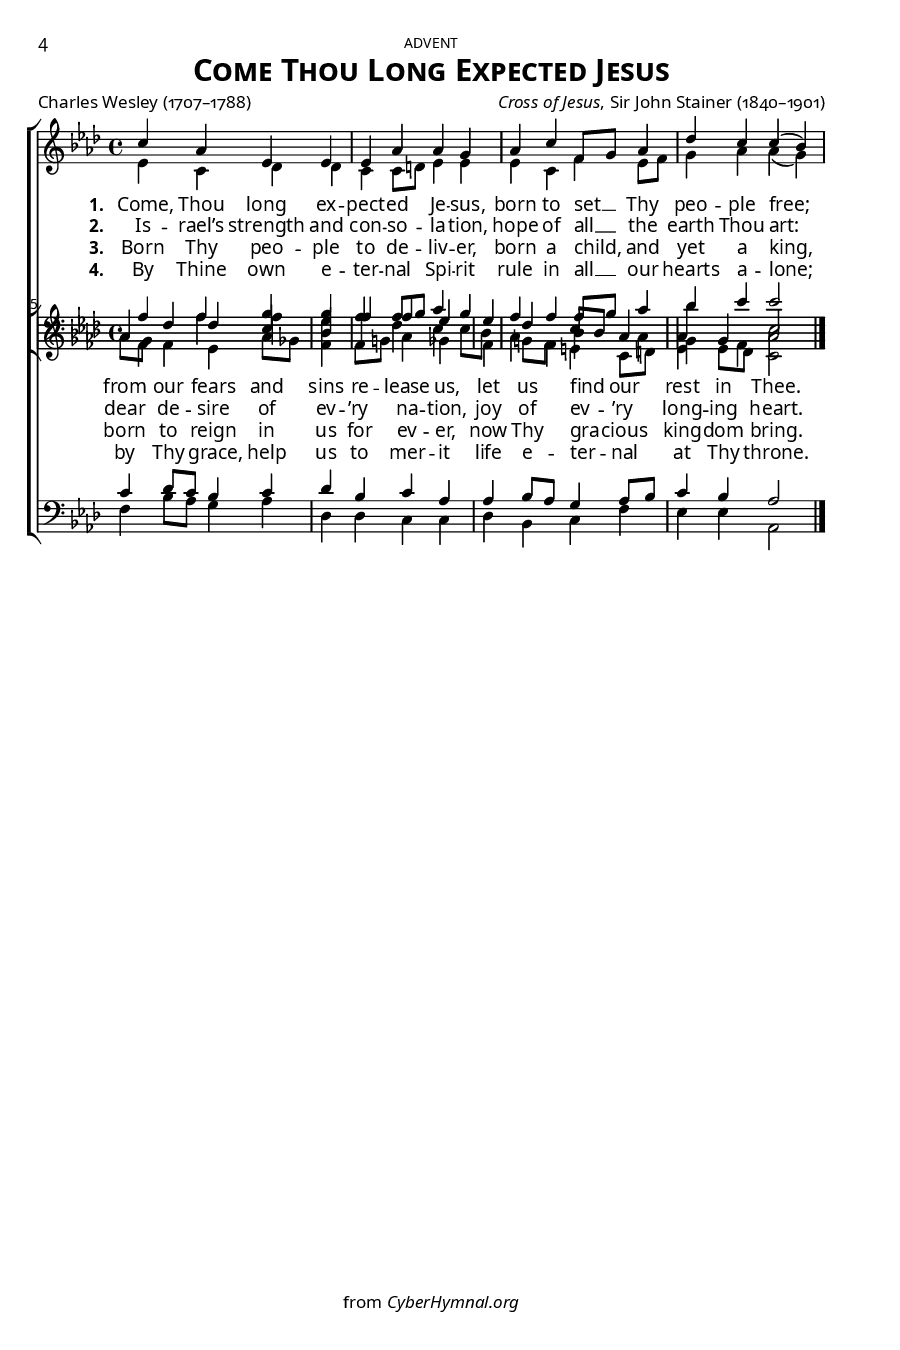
\version "2.14.2"
\include "util.ly"
\header {
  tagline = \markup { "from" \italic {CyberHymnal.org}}

    title = \markup{\override #'(font-name . "Garamond Premier Pro Semibold"){ \abs-fontsize #15 \smallCapsOldStyle"Come Thou Long Expected Jesus"}}
    poet = \markup\oldStyleNum"Charles Wesley (1707–1788)"
    composer = \markup\concat{\italic"Cross of Jesus" \oldStyleNum", Sir John Stainer (1840–1901)"}
  }
\paper {
  print-all-headers = ##f
  paper-height = 9\in
  paper-width = 6\in
  indent = 0\in
  %system-system-spacing = #'((basic-distance . 10) (padding . 0))
  system-system-spacing =
    #'((basic-distance . 0)
       (minimum-distance . 0)
       (padding . -10)
       (stretchability . 100))
  score-markup-spacing =
    #'((basic-distance . 0)
       (minimum-distance . 0)
       (padding . 0)
       (stretchability . 0))
  ragged-last-bottom = ##t
  ragged-bottom = ##f
  two-sided = ##t
  inner-margin = 0.5\in
  outer-margin = 0.25\in
  top-margin = 0.25\in
  bottom-margin = 0.25\in
  first-page-number = #004
  print-first-page-number = ##t
  headerLine = \markup{\override #'(font-name . "Garamond Premier Pro") \smallCaps advent}
  oddHeaderMarkup = \markup\fill-line{
     \override #'(font-name . "Garamond Premier Pro")\abs-fontsize #8.5
     \combine 
        \fill-line{"" \on-the-fly #print-page-number-check-first
        \oldStylePageNum""
        }
        \fill-line{\headerLine}
  }
  evenHeaderMarkup = \markup {
     \override #'(font-name . "Garamond Premier Pro")\abs-fontsize #8.5
     \combine
        \on-the-fly #print-page-number-check-first
        \oldStylePageNum""
        \fill-line{\headerLine}
  }
}
#(set-global-staff-size 15) \paper{ #(define fonts (make-pango-font-tree "GoudyOlSt BT" "Garamond Premier Pro" "Garamond Premier Pro" (/ 15 20))) }
global = {
  \key aes \major
  \time 4/4
  \autoBeamOff
}

sopMusic = \relative c' {
  c'4 aes ees ees |
  ees aes aes g |
  aes c f,8[ g] aes4 |
  des c c( bes) |
  
  aes des des c |
  bes f' f ees |
  ees des c8[ bes] aes4 |
  aes g aes2 \bar "|."
}
sopWords = \lyricmode {
  
}

altoMusic = \relative c' {
  ees4 c des des |
  c c8[ d] ees4 ees |
  ees c f ees8[ f] |
  g4 aes aes( g) |
  
  aes8[ g] f4 ees aes8[ ges] |
  f4 f8[ g!] aes4 ges |
  f g!8[ f] e4 c8[ d] |
  ees4 ees8[ des] c2 \bar "|."
}
altoWords = \lyricmode {
  \dropLyricsVII
  \set stanza = #"1. "
  Come, Thou long ex -- pect -- ed Je -- sus,
  born to set __ Thy peo -- ple free;
  from our fears and sins re -- lease us, let us find our rest in Thee.
}
altoWordsII = \lyricmode {
  \dropLyricsVII
%\markup\italic
  \set stanza = #"2. "
  Is -- rael’s strength and con -- so -- la -- tion,
  hope of all __ the earth Thou art:
  dear de -- sire of ev -- ’ry na -- tion, joy of ev -- ’ry long -- ing heart.
}
altoWordsIII = \lyricmode {
  \dropLyricsVII
  \set stanza = #"3. "
  Born Thy peo -- ple to de -- liv -- er, born a child, and yet a king,
  born to reign in us for ev -- er, now Thy gra -- cious king -- dom bring.
}
altoWordsIV = \lyricmode {
  \dropLyricsVII
  \set stanza = #"4. "
  By Thine own e -- ter -- nal Spi -- rit rule in all __ our hearts a -- lone;
  by Thy grace, help us to mer -- it life e -- ter -- nal at Thy throne.
}
altoWordsV = \lyricmode {
  \set stanza = #"5. "
  \set ignoreMelismata = ##t
}
altoWordsVI = \lyricmode {
  \set stanza = #"6. "
  \set ignoreMelismata = ##t
}
tenorMusic = \relative c' {
  aes4 aes bes bes |
  aes aes8[ bes] c4 bes |
  aes aes aes8[ bes] c4 |
  des ees ees2 |
  
  c4 des8[ c] bes4 c |
  des bes c aes |
  aes bes8[ aes] g4 aes8[ bes] |
  c4 bes aes2 \bar "|."
}
tenorWords = \lyricmode {

}

bassMusic = \relative c {
  aes4 aes' aes g |
  aes f ees ees8[ des] |
  c4 aes des c |
  bes aes ees'2 |
  
  f4 bes8[ aes] g4 aes |
  des, des c c |
  des bes c f |
  ees ees aes,2 \bar "|."
}
bassWords = \lyricmode {

}

pianoRH = \relative c' {
  
}
pianoLH = \relative c' {
  
}

\score {
  <<
   \new ChoirStaff <<
    \new Staff = women <<
      \new Voice = "sopranos" { \voiceOne << \global \sopMusic >> }
      \new Voice = "altos" { \voiceTwo << \global \altoMusic >> }
    >>
    \new Lyrics \with { alignAboveContext = #"women" \override VerticalAxisGroup #'nonstaff-relatedstaff-spacing = #'((basic-distance . 1))} \lyricsto "sopranos" \sopWords
    \new Lyrics = "altosVI"  \with { alignBelowContext = #"women"  \override VerticalAxisGroup #'nonstaff-relatedstaff-spacing = #'((basic-distance . 1))} \lyricsto "sopranos" \altoWordsVI
    \new Lyrics = "altosV"  \with { alignBelowContext = #"women"  \override VerticalAxisGroup #'nonstaff-relatedstaff-spacing = #'((basic-distance . 1))} \lyricsto "sopranos" \altoWordsV
    \new Lyrics = "altosIV"  \with { alignBelowContext = #"women"  \override VerticalAxisGroup #'nonstaff-relatedstaff-spacing = #'((basic-distance . 1))} \lyricsto "sopranos" \altoWordsIV
    \new Lyrics = "altosIII"  \with { alignBelowContext = #"women"  \override VerticalAxisGroup #'nonstaff-relatedstaff-spacing = #'((basic-distance . 1))} \lyricsto "sopranos" \altoWordsIII
    \new Lyrics = "altosII"  \with { alignBelowContext = #"women"  \override VerticalAxisGroup #'nonstaff-relatedstaff-spacing = #'((basic-distance . 1))} \lyricsto "sopranos" \altoWordsII
    \new Lyrics = "altos"  \with { alignBelowContext = #"women"  \override VerticalAxisGroup #'nonstaff-relatedstaff-spacing = #'((basic-distance . 1))} \lyricsto "sopranos" \altoWords
   \new Staff = men <<
      \clef bass
      \new Voice = "tenors" { \voiceOne << \global \tenorMusic >> }
      \new Voice = "basses" { \voiceTwo << \global \bassMusic >> }
    >>
    \new Lyrics \with { alignAboveContext = #"men" \override VerticalAxisGroup #'nonstaff-relatedstaff-spacing = #'((basic-distance . 1)) } \lyricsto "tenors" \tenorWords
    \new Lyrics \with { alignBelowContext = #"men" \override VerticalAxisGroup #'nonstaff-relatedstaff-spacing = #'((basic-distance . 1)) } \lyricsto "basses" \bassWords
  >>
%    \new PianoStaff << \new Staff { \new Voice { \pianoRH } } \new Staff { \clef "bass" \pianoLH } >>
  >>
  \layout {
    \context {
      \Score
      %\override SpacingSpanner #'base-shortest-duration = #(ly:make-moment 1 8)
      %\override SpacingSpanner #'common-shortest-duration = #(ly:make-moment 1 4)
    }
    \context {
      % Remove all empty staves
      % \Staff \RemoveEmptyStaves \override VerticalAxisGroup #'remove-first = ##t
    }
    \context {
      \Lyrics
      \override LyricText #'X-offset = #center-on-word
    }
  }
  
  \midi {
    \tempo 4 = 105
    \set Staff.midiInstrument = "flute"
  
    \context {
      \Voice
      \remove "Dynamic_performer"
    }
  }
}
